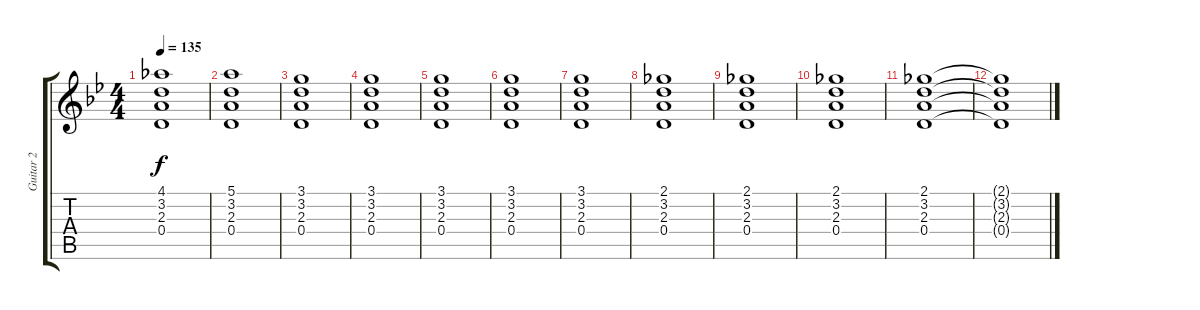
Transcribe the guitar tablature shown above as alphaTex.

\track ("Guitar 2" "Guitar 2") {instrument acousticguitarsteel}
\staff {score tabs}
\tuning (E4 B3 G3 D3 A2 E2) {hide}
\ts (4 4)
\tempo 135
\clef g2
\ks bb
(4.1 3.2 2.3 0.4).1{dy f} |
(5.1 3.2 2.3 0.4).1 |
(3.1 3.2 2.3 0.4).1 |
(3.1 3.2 2.3 0.4).1 |
(3.1 3.2 2.3 0.4).1 |
(3.1 3.2 2.3 0.4).1 |
(3.1 3.2 2.3 0.4).1 |
(2.1 3.2 2.3 0.4).1 |
(2.1 3.2 2.3 0.4).1 |
(2.1 3.2 2.3 0.4).1 |
(2.1 3.2 2.3 0.4).1 |
(2.1{t} 3.2{t} 2.3{t} 0.4{t}).1
